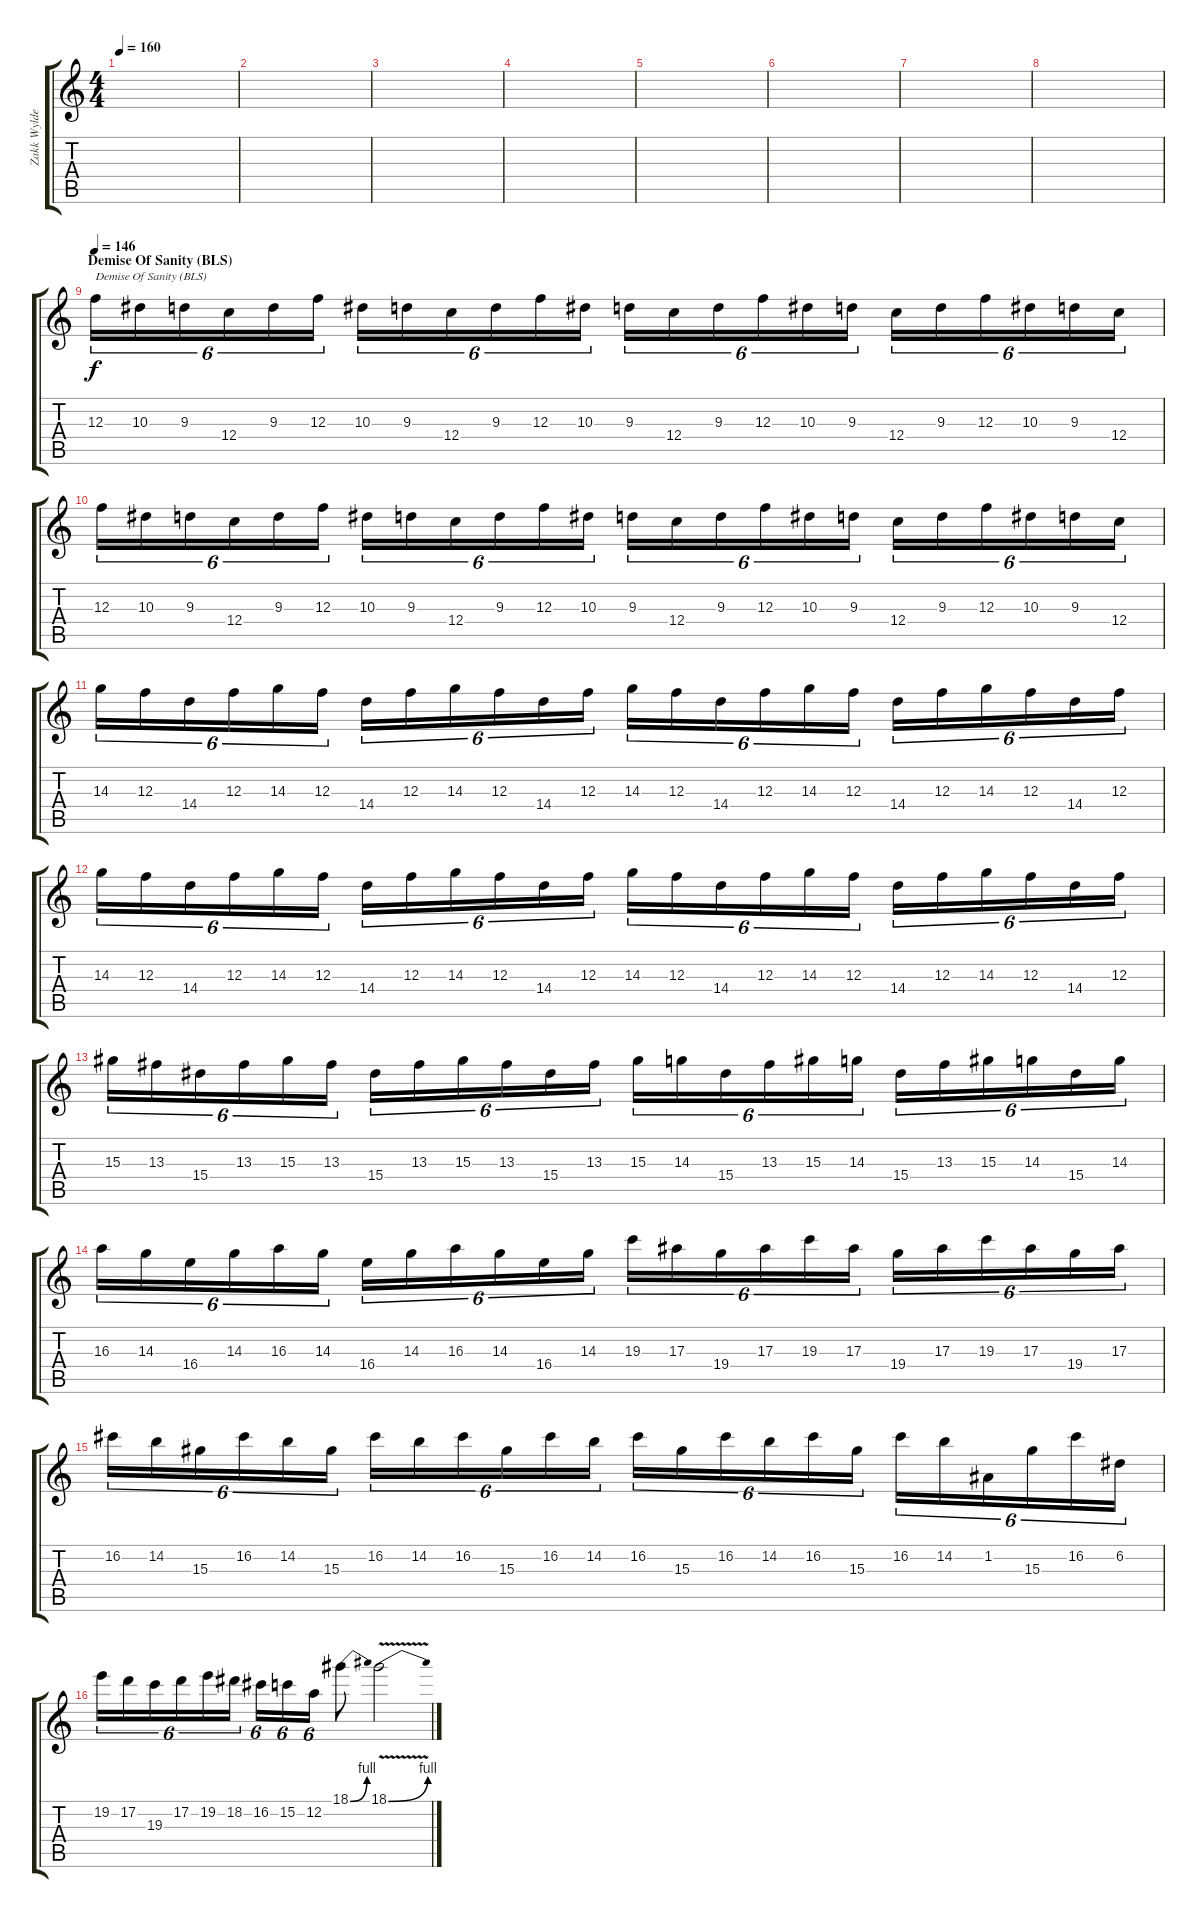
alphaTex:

\track ("Zakk Wylde" "Zakk Wylde") {instrument overdrivenguitar}
\staff {score tabs}
\tuning (D4 A3 F3 C3 G2 C2) {hide}
\ts (4 4)
\tempo 160
\clef g2
\ks c
|
|
|
|
|
|
|
|
\section ("" "Demise Of Sanity (BLS)")
\tempo 146
12.3.16{tu (6 4) txt "Demise Of Sanity (BLS)" dy f} 10.3.16{tu (6 4)} 9.3.16{tu (6 4)} 12.4.16{tu (6 4)} 9.3.16{tu (6 4)} 12.3.16{tu (6 4)} 10.3.16{tu (6 4)} 9.3.16{tu (6 4)} 12.4.16{tu (6 4)} 9.3.16{tu (6 4)} 12.3.16{tu (6 4)} 10.3.16{tu (6 4)} 9.3.16{tu (6 4)} 12.4.16{tu (6 4)} 9.3.16{tu (6 4)} 12.3.16{tu (6 4)} 10.3.16{tu (6 4)} 9.3.16{tu (6 4)} 12.4.16{tu (6 4)} 9.3.16{tu (6 4)} 12.3.16{tu (6 4)} 10.3.16{tu (6 4)} 9.3.16{tu (6 4)} 12.4.16{tu (6 4)} |
12.3.16{tu (6 4)} 10.3.16{tu (6 4)} 9.3.16{tu (6 4)} 12.4.16{tu (6 4)} 9.3.16{tu (6 4)} 12.3.16{tu (6 4)} 10.3.16{tu (6 4)} 9.3.16{tu (6 4)} 12.4.16{tu (6 4)} 9.3.16{tu (6 4)} 12.3.16{tu (6 4)} 10.3.16{tu (6 4)} 9.3.16{tu (6 4)} 12.4.16{tu (6 4)} 9.3.16{tu (6 4)} 12.3.16{tu (6 4)} 10.3.16{tu (6 4)} 9.3.16{tu (6 4)} 12.4.16{tu (6 4)} 9.3.16{tu (6 4)} 12.3.16{tu (6 4)} 10.3.16{tu (6 4)} 9.3.16{tu (6 4)} 12.4.16{tu (6 4)} |
14.3.16{tu (6 4)} 12.3.16{tu (6 4)} 14.4.16{tu (6 4)} 12.3.16{tu (6 4)} 14.3.16{tu (6 4)} 12.3.16{tu (6 4)} 14.4.16{tu (6 4)} 12.3.16{tu (6 4)} 14.3.16{tu (6 4)} 12.3.16{tu (6 4)} 14.4.16{tu (6 4)} 12.3.16{tu (6 4)} 14.3.16{tu (6 4)} 12.3.16{tu (6 4)} 14.4.16{tu (6 4)} 12.3.16{tu (6 4)} 14.3.16{tu (6 4)} 12.3.16{tu (6 4)} 14.4.16{tu (6 4)} 12.3.16{tu (6 4)} 14.3.16{tu (6 4)} 12.3.16{tu (6 4)} 14.4.16{tu (6 4)} 12.3.16{tu (6 4)} |
14.3.16{tu (6 4)} 12.3.16{tu (6 4)} 14.4.16{tu (6 4)} 12.3.16{tu (6 4)} 14.3.16{tu (6 4)} 12.3.16{tu (6 4)} 14.4.16{tu (6 4)} 12.3.16{tu (6 4)} 14.3.16{tu (6 4)} 12.3.16{tu (6 4)} 14.4.16{tu (6 4)} 12.3.16{tu (6 4)} 14.3.16{tu (6 4)} 12.3.16{tu (6 4)} 14.4.16{tu (6 4)} 12.3.16{tu (6 4)} 14.3.16{tu (6 4)} 12.3.16{tu (6 4)} 14.4.16{tu (6 4)} 12.3.16{tu (6 4)} 14.3.16{tu (6 4)} 12.3.16{tu (6 4)} 14.4.16{tu (6 4)} 12.3.16{tu (6 4)} |
15.3.16{tu (6 4)} 13.3.16{tu (6 4)} 15.4.16{tu (6 4)} 13.3.16{tu (6 4)} 15.3.16{tu (6 4)} 13.3.16{tu (6 4)} 15.4.16{tu (6 4)} 13.3.16{tu (6 4)} 15.3.16{tu (6 4)} 13.3.16{tu (6 4)} 15.4.16{tu (6 4)} 13.3.16{tu (6 4)} 15.3.16{tu (6 4)} 14.3.16{tu (6 4)} 15.4.16{tu (6 4)} 13.3.16{tu (6 4)} 15.3.16{tu (6 4)} 14.3.16{tu (6 4)} 15.4.16{tu (6 4)} 13.3.16{tu (6 4)} 15.3.16{tu (6 4)} 14.3.16{tu (6 4)} 15.4.16{tu (6 4)} 14.3.16{tu (6 4)} |
16.3.16{tu (6 4)} 14.3.16{tu (6 4)} 16.4.16{tu (6 4)} 14.3.16{tu (6 4)} 16.3.16{tu (6 4)} 14.3.16{tu (6 4)} 16.4.16{tu (6 4)} 14.3.16{tu (6 4)} 16.3.16{tu (6 4)} 14.3.16{tu (6 4)} 16.4.16{tu (6 4)} 14.3.16{tu (6 4)} 19.3.16{tu (6 4)} 17.3.16{tu (6 4)} 19.4.16{tu (6 4)} 17.3.16{tu (6 4)} 19.3.16{tu (6 4)} 17.3.16{tu (6 4)} 19.4.16{tu (6 4)} 17.3.16{tu (6 4)} 19.3.16{tu (6 4)} 17.3.16{tu (6 4)} 19.4.16{tu (6 4)} 17.3.16{tu (6 4)} |
16.2.16{tu (6 4)} 14.2.16{tu (6 4)} 15.3.16{tu (6 4)} 16.2.16{tu (6 4)} 14.2.16{tu (6 4)} 15.3.16{tu (6 4)} 16.2.16{tu (6 4)} 14.2.16{tu (6 4)} 16.2.16{tu (6 4)} 15.3.16{tu (6 4)} 16.2.16{tu (6 4)} 14.2.16{tu (6 4)} 16.2.16{tu (6 4)} 15.3.16{tu (6 4)} 16.2.16{tu (6 4)} 14.2.16{tu (6 4)} 16.2.16{tu (6 4)} 15.3.16{tu (6 4)} 16.2.16{tu (6 4)} 14.2.16{tu (6 4)} 1.2.16{tu (6 4)} 15.3.16{tu (6 4)} 16.2.16{tu (6 4)} 6.2.16{tu (6 4)} |
19.2.16{tu (6 4)} 17.2.16{tu (6 4)} 19.3.16{tu (6 4)} 17.2.16{tu (6 4)} 19.2.16{tu (6 4)} 18.2.16{tu (6 4)} 16.2.16{tu (6 4)} 15.2.16{tu (6 4)} 12.2.16{tu (6 4)} 18.1{be (bend 0 0 60 4)}.8 18.1{be (bend 0 0 60 4) v}.2
